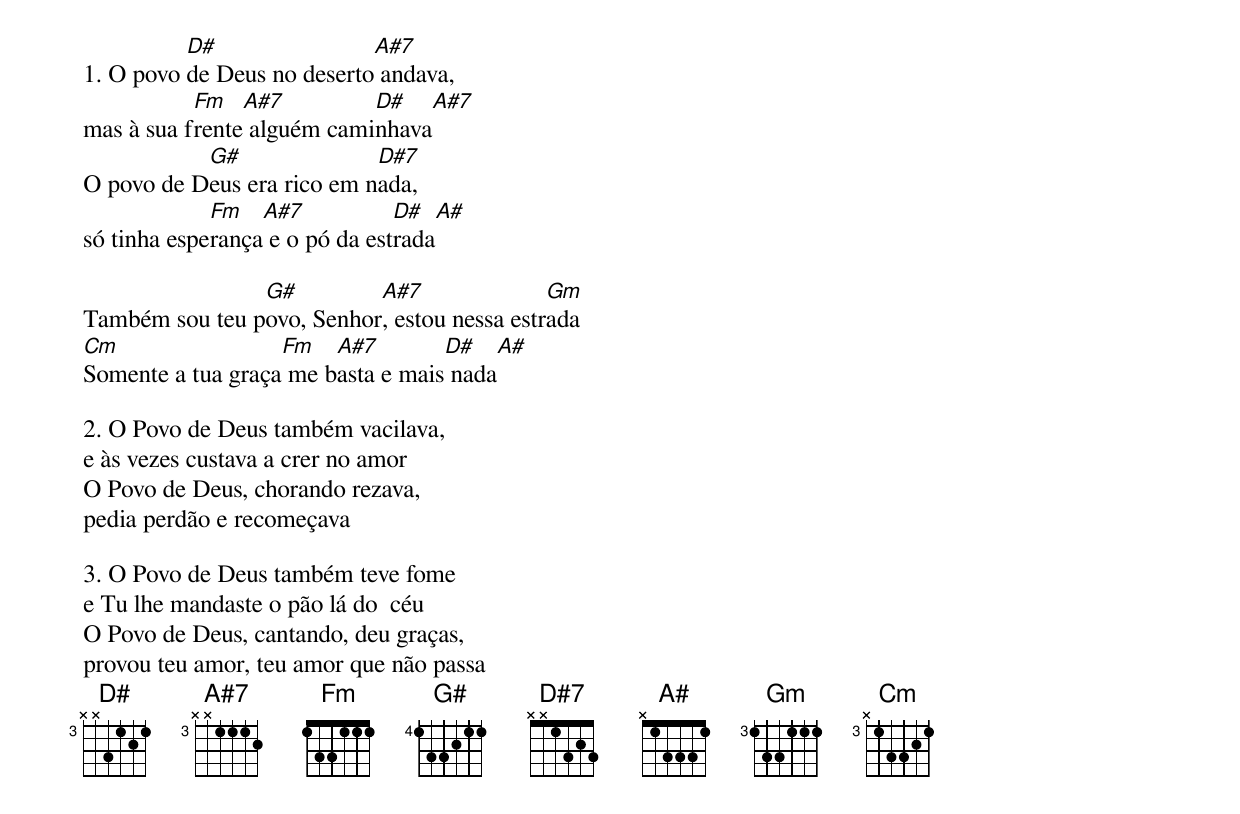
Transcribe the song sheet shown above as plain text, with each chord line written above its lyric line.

          D#                A#7
1. O povo de Deus no deserto andava,
           Fm   A#7         D#   A#7
mas à sua frente alguém caminhava
           G#               D#7
O povo de Deus era rico em nada,
             Fm   A#7           D#   A#
só tinha esperança e o pó da estrada

                G#         A#7               Gm
Também sou teu povo, Senhor, estou nessa estrada
Cm                 Fm   A#7        D#    A#
Somente a tua graça me basta e mais nada

2. O Povo de Deus também vacilava,
e às vezes custava a crer no amor
O Povo de Deus, chorando rezava,
pedia perdão e recomeçava

3. O Povo de Deus também teve fome
e Tu lhe mandaste o pão lá do  céu
O Povo de Deus, cantando, deu graças,
provou teu amor, teu amor que não passa
